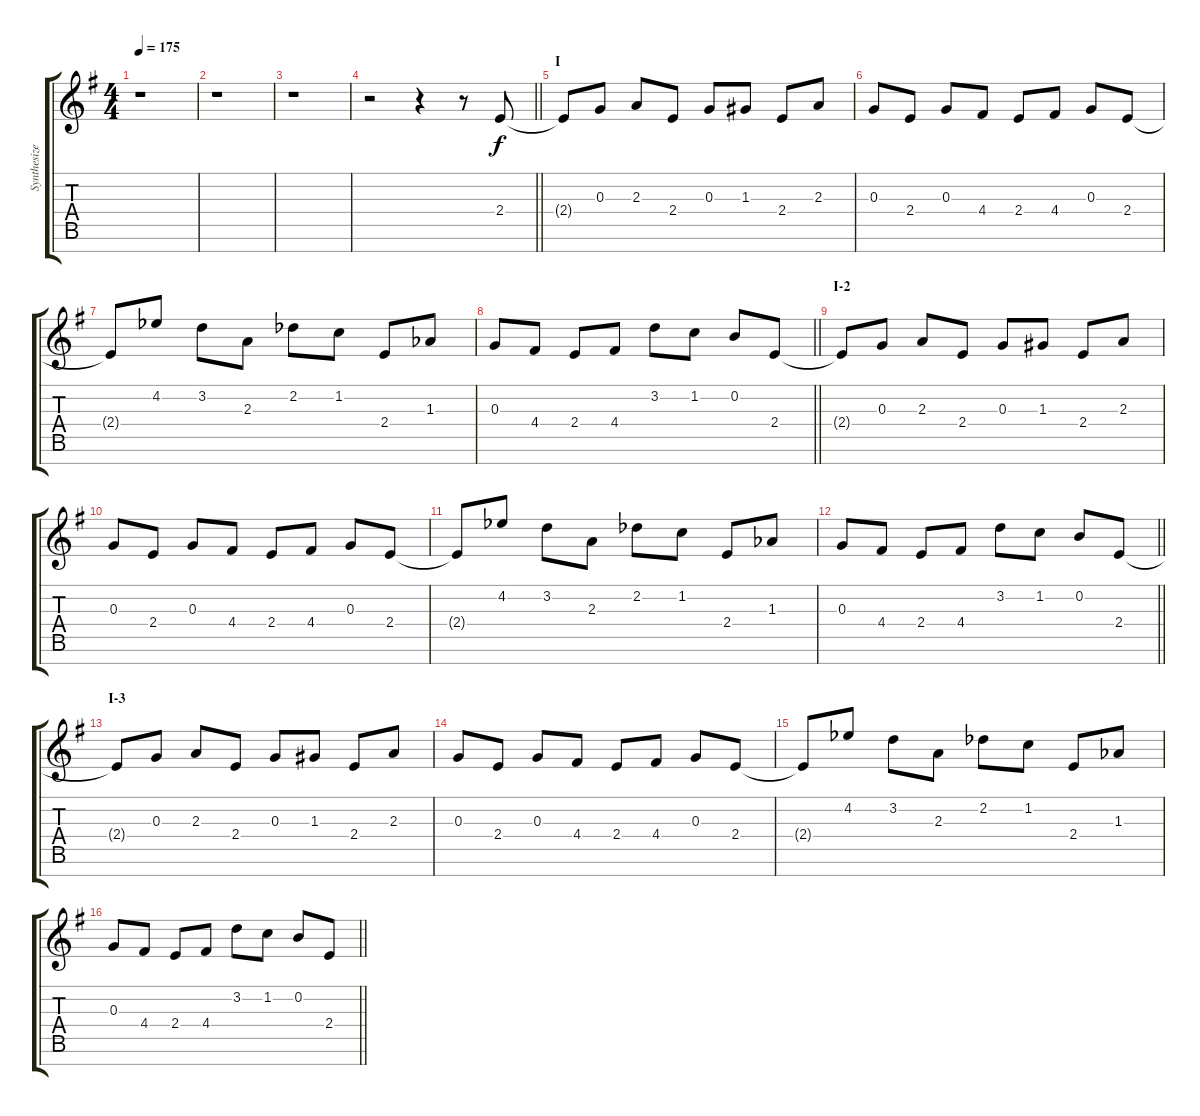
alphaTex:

\track ("Synthesizer" "Synthesize") {instrument lead2sawtooth}
\staff {score tabs}
\tuning (E5 B4 G4 D4 A3 E3 B2) {hide}
\ts (4 4)
\tempo 175
\clef g2
\ks g
r.1{dy f} |
r.1 |
r.1 |
\barLineRight lightlight
r.2 r.4 r.8 2.4.8 |
\section ("" "I")
2.4{t}.8 0.3.8 2.3.8 2.4.8 0.3.8 1.3.8 2.4.8 2.3.8 |
0.3.8 2.4.8 0.3.8 4.4.8 2.4.8 4.4.8 0.3.8 2.4.8 |
2.4{t}.8 4.2{acc b}.8 3.2.8 2.3.8 2.2{acc b}.8 1.2.8 2.4.8 1.3{acc b}.8 |
\barLineRight lightlight
0.3.8 4.4.8 2.4.8 4.4.8 3.2.8 1.2.8 0.2.8 2.4.8 |
\section ("" "I-2")
2.4{t}.8 0.3.8 2.3.8 2.4.8 0.3.8 1.3.8 2.4.8 2.3.8 |
0.3.8 2.4.8 0.3.8 4.4.8 2.4.8 4.4.8 0.3.8 2.4.8 |
2.4{t}.8 4.2{acc b}.8 3.2.8 2.3.8 2.2{acc b}.8 1.2.8 2.4.8 1.3{acc b}.8 |
\barLineRight lightlight
0.3.8 4.4.8 2.4.8 4.4.8 3.2.8 1.2.8 0.2.8 2.4.8 |
\section ("" "I-3")
2.4{t}.8 0.3.8 2.3.8 2.4.8 0.3.8 1.3.8 2.4.8 2.3.8 |
0.3.8 2.4.8 0.3.8 4.4.8 2.4.8 4.4.8 0.3.8 2.4.8 |
2.4{t}.8 4.2{acc b}.8 3.2.8 2.3.8 2.2{acc b}.8 1.2.8 2.4.8 1.3{acc b}.8 |
\barLineRight lightlight
0.3.8 4.4.8 2.4.8 4.4.8 3.2.8 1.2.8 0.2.8 2.4.8
